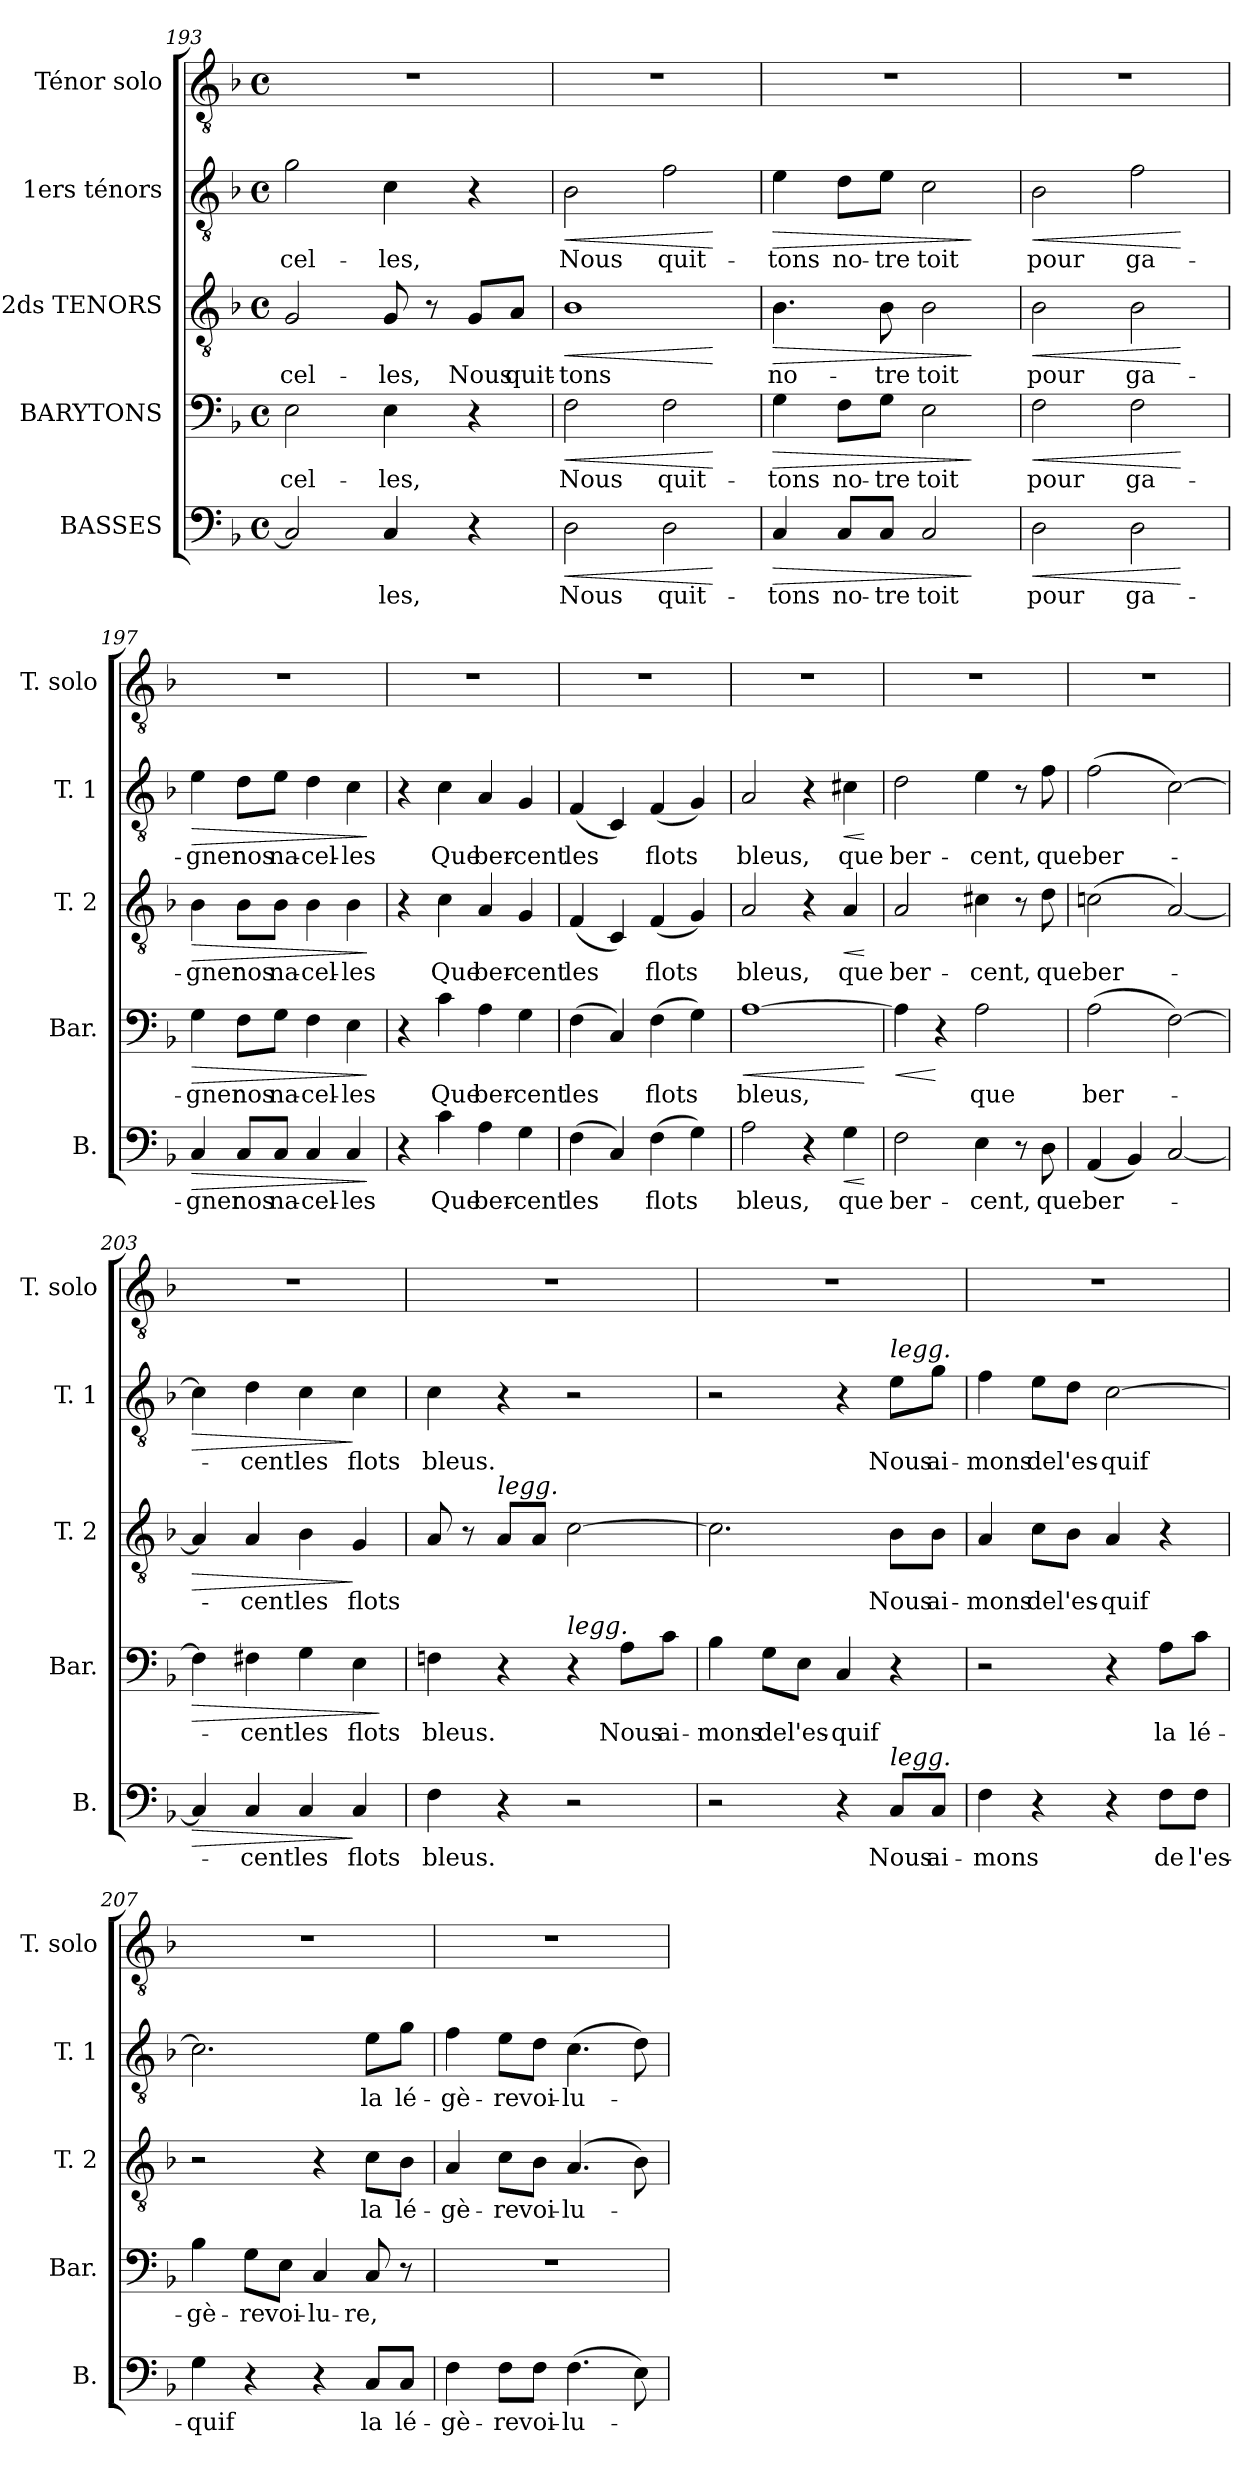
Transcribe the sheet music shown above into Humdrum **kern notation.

**kern	**text	**dynam	**kern	**text	**dynam	**kern	**text	**dynam	**kern	**text	**dynam	**kern
*part5	*part5	*part5	*part4	*part4	*part4	*part3	*part3	*part3	*part2	*part2	*part2	*part1
*staff5	*staff5	*staff5	*staff4	*staff4	*staff4	*staff3	*staff3	*staff3	*staff2	*staff2	*staff2	*staff1
*I"BASSES	*	*	*I"BARYTONS	*	*	*I"2ds TENORS	*	*	*I"1ers ténors	*	*	*I"Ténor solo
*I'B.	*	*	*I'Bar.	*	*	*I'T. 2	*	*	*I'T. 1	*	*	*I'T. solo
*clefF4	*	*	*clefF4	*	*	*clefGv2	*	*	*clefGv2	*	*	*clefGv2
*k[b-]	*	*	*k[b-]	*	*	*k[b-]	*	*	*k[b-]	*	*	*k[b-]
*F:	*	*	*F:	*	*	*F:	*	*	*F:	*	*	*F:
*M4/4	*	*	*M4/4	*	*	*M4/4	*	*	*M4/4	*	*	*M4/4
*met(c)	*	*	*met(c)	*	*	*met(c)	*	*	*met(c)	*	*	*met(c)
=193	=193	=193	=193	=193	=193	=193	=193	=193	=193	=193	=193	=193
!	!	!	!	!LO:LY:b	!	!	!LO:LY:b	!	!	!LO:LY:b	!	!
2C/]	.	.	2E\	-cel-	.	2G/	-cel-	.	2g\	-cel-	.	1r
!	!LO:LY:b	!	!	!LO:LY:b	!	!	!LO:LY:b	!	!	!LO:LY:b	!	!
4C/	-les,	.	4E\	-les,	.	8G/	-les,	.	4c\	-les,	.	.
.	.	.	.	.	.	8r	.	.	.	.	.	.
!	!	!	!	!	!	!	!LO:LY:b	!	!	!	!	!
4r	.	.	4r	.	.	8G/L	Nous	.	4r	.	.	.
!	!	!	!	!	!	!	!LO:LY:b	!	!	!	!	!
.	.	.	.	.	.	8A/J	quit-	.	.	.	.	.
=194	=194	=194	=194	=194	=194	=194	=194	=194	=194	=194	=194	=194
!	!LO:LY:b	!LO:HP:b	!	!LO:LY:b	!LO:HP:b	!	!LO:LY:b	!LO:HP:b	!	!LO:LY:b	!LO:HP:b	!
2D\	Nous	<	2F\	Nous	<	1B-	-tons	<	2B-\	Nous	<	1r
!	!LO:LY:b	!	!	!LO:LY:b	!	!	!	!	!	!LO:LY:b	!	!
2D\	quit-	.	2F\	quit-	.	.	.	.	2f\	quit-	.	.
.	.	[	.	.	[	.	.	[	.	.	[	.
=195	=195	=195	=195	=195	=195	=195	=195	=195	=195	=195	=195	=195
!	!LO:LY:b	!LO:HP:b	!	!LO:LY:b	!LO:HP:b	!	!LO:LY:b	!LO:HP:b	!	!LO:LY:b	!LO:HP:b	!
4C/	-tons	>	4G\	-tons	>	4.B-\	no-	>	4e\	-tons	>	1r
!	!LO:LY:b	!	!	!LO:LY:b	!	!	!	!	!	!LO:LY:b	!	!
8C/L	no-	.	8F\L	no-	.	.	.	.	8d\L	no-	.	.
!	!LO:LY:b	!	!	!LO:LY:b	!	!	!LO:LY:b	!	!	!LO:LY:b	!	!
8C/J	-tre	.	8G\J	-tre	.	8B-\	-tre	.	8e\J	-tre	.	.
!	!LO:LY:b	!	!	!LO:LY:b	!	!	!LO:LY:b	!	!	!LO:LY:b	!	!
2C/	toit	.	2E\	toit	.	2B-\	toit	.	2c\	toit	.	.
.	.	]	.	.	]	.	.	]	.	.	]	.
!!LO:LB:g=z
=196	=196	=196	=196	=196	=196	=196	=196	=196	=196	=196	=196	=196
!	!LO:LY:b	!LO:HP:b	!	!LO:LY:b	!LO:HP:b	!	!LO:LY:b	!LO:HP:b	!	!LO:LY:b	!LO:HP:b	!
2D\	pour	<	2F\	pour	<	2B-\	pour	<	2B-\	pour	<	1r
!	!LO:LY:b	!	!	!LO:LY:b	!	!	!LO:LY:b	!	!	!LO:LY:b	!	!
2D\	ga-	.	2F\	ga-	.	2B-\	ga-	.	2f\	ga-	.	.
.	.	[	.	.	[	.	.	[	.	.	[	.
=197	=197	=197	=197	=197	=197	=197	=197	=197	=197	=197	=197	=197
!	!LO:LY:b	!LO:HP:b	!	!LO:LY:b	!LO:HP:b	!	!LO:LY:b	!LO:HP:b	!	!LO:LY:b	!LO:HP:b	!
4C/	-gner	>	4G\	-gner	>	4B-\	-gner	>	4e\	-gner	>	1r
!	!LO:LY:b	!	!	!LO:LY:b	!	!	!LO:LY:b	!	!	!LO:LY:b	!	!
8C/L	nos	.	8F\L	nos	.	8B-\L	nos	.	8d\L	nos	.	.
!	!LO:LY:b	!	!	!LO:LY:b	!	!	!LO:LY:b	!	!	!LO:LY:b	!	!
8C/J	na-	.	8G\J	na-	.	8B-\J	na-	.	8e\J	na-	.	.
!	!LO:LY:b	!	!	!LO:LY:b	!	!	!LO:LY:b	!	!	!LO:LY:b	!	!
4C/	-cel-	.	4F\	-cel-	.	4B-\	-cel-	.	4d\	-cel-	.	.
!	!LO:LY:b	!	!	!LO:LY:b	!	!	!LO:LY:b	!	!	!LO:LY:b	!	!
4C/	-les	.	4E\	-les	.	4B-\	-les	.	4c\	-les	.	.
.	.	]	.	.	]	.	.	]	.	.	]	.
=198	=198	=198	=198	=198	=198	=198	=198	=198	=198	=198	=198	=198
4r	.	.	4r	.	.	4r	.	.	4r	.	.	1r
!	!LO:LY:b	!	!	!LO:LY:b	!	!	!LO:LY:b	!	!	!LO:LY:b	!	!
4c\	Que	.	4c\	Que	.	4c\	Que	.	4c\	Que	.	.
!	!LO:LY:b	!	!	!LO:LY:b	!	!	!LO:LY:b	!	!	!LO:LY:b	!	!
4A\	ber-	.	4A\	ber-	.	4A/	ber-	.	4A/	ber-	.	.
!	!LO:LY:b	!	!	!LO:LY:b	!	!	!LO:LY:b	!	!	!LO:LY:b	!	!
4G\	-cent	.	4G\	-cent	.	4G/	-cent	.	4G/	-cent	.	.
=199	=199	=199	=199	=199	=199	=199	=199	=199	=199	=199	=199	=199
!	!LO:LY:b	!	!	!LO:LY:b	!	!	!LO:LY:b	!	!	!LO:LY:b	!	!
(>4F\	les	.	(>4F\	les	.	(<4F/	les	.	(<4F/	les	.	1r
4C/)	.	.	4C/)	.	.	4C/)	.	.	4C/)	.	.	.
!	!LO:LY:b	!	!	!LO:LY:b	!	!	!LO:LY:b	!	!	!LO:LY:b	!	!
(>4F\	flots	.	(>4F\	flots	.	(<4F/	flots	.	(<4F/	flots	.	.
4G\)	.	.	4G\)	.	.	4G/)	.	.	4G/)	.	.	.
=200	=200	=200	=200	=200	=200	=200	=200	=200	=200	=200	=200	=200
!	!LO:LY:b	!	!	!LO:LY:b	!LO:HP:b	!	!LO:LY:b	!	!	!LO:LY:b	!	!
2A\	bleus,	.	[1A	bleus,	<	2A/	bleus,	.	2A/	bleus,	.	1r
4r	.	.	.	.	.	4r	.	.	4r	.	.	.
!	!LO:LY:b	!LO:HP:b	!	!	!	!	!LO:LY:b	!LO:HP:b	!	!LO:LY:b	!LO:HP:b	!
4G\	que	<	.	.	.	4A/	que	<	4c#X\	que	<	.
.	.	[	.	.	[	.	.	[	.	.	[	.
!!LO:LB:g=z
=201	=201	=201	=201	=201	=201	=201	=201	=201	=201	=201	=201	=201
!	!LO:LY:b	!	!	!	!LO:HP:b	!	!LO:LY:b	!	!	!LO:LY:b	!	!
2F\	ber-	.	4A\]	.	<	2A/	ber-	.	2d\	ber-	.	1r
.	.	.	4r	.	[	.	.	.	.	.	.	.
!	!LO:LY:b	!	!	!LO:LY:b	!	!	!LO:LY:b	!	!	!LO:LY:b	!	!
4E\	-cent,	.	2A\	que	.	4c#X\	-cent,	.	4e\	-cent,	.	.
8r	.	.	.	.	.	8r	.	.	8r	.	.	.
!	!LO:LY:b	!	!	!	!	!	!LO:LY:b	!	!	!LO:LY:b	!	!
8D\	que	.	.	.	.	8d\	que	.	8f\	que	.	.
=202	=202	=202	=202	=202	=202	=202	=202	=202	=202	=202	=202	=202
!	!LO:LY:b	!	!	!LO:LY:b	!	!	!LO:LY:b	!	!	!LO:LY:b	!	!
(<4AA/	ber-	.	(>2A\	ber-	.	(>2cn\	ber-	.	(>2f\	ber-	.	1r
4BB-/)	.	.	.	.	.	.	.	.	.	.	.	.
[2C/	.	.	[2F\)	.	.	[2A/)	.	.	[2c\)	.	.	.
=203	=203	=203	=203	=203	=203	=203	=203	=203	=203	=203	=203	=203
!	!	!LO:HP:b	!	!	!LO:HP:b	!	!	!LO:HP:b	!	!	!LO:HP:b	!
4C/]	.	>	4F\]	.	>	4A/]	.	>	4c\]	.	>	1r
!	!LO:LY:b	!	!	!LO:LY:b	!	!	!LO:LY:b	!	!	!LO:LY:b	!	!
4C/	-cent	.	4F#X\	-cent	.	4A/	-cent	.	4d\	-cent	.	.
!	!LO:LY:b	!	!	!LO:LY:b	!	!	!LO:LY:b	!	!	!LO:LY:b	!	!
4C/	les	.	4G\	les	.	4B-\	les	.	4c\	les	.	.
!	!LO:LY:b	!	!	!LO:LY:b	!	!	!LO:LY:b	!	!	!LO:LY:b	!	!
4C/	flots	]	4E\	flots	.	4G/	flots	]	4c\	flots	]	.
.	.	.	.	.	]	.	.	.	.	.	.	.
=204	=204	=204	=204	=204	=204	=204	=204	=204	=204	=204	=204	=204
!	!LO:LY:b	!	!	!LO:LY:b	!	!	!	!	!	!LO:LY:b	!	!
4F\	bleus.	.	4Fn\	bleus.	.	8A/	.	.	4c\	bleus.	.	1r
.	.	.	.	.	.	8r	.	.	.	.	.	.
!	!	!	!	!	!	!LO:TX:a:i:t=legg.	!	!	!	!	!	!
4r	.	.	4r	.	.	8A/L	.	.	4r	.	.	.
.	.	.	.	.	.	8A/J	.	.	.	.	.	.
!	!	!	!LO:TX:a:i:t=legg.	!	!	!	!	!	!	!	!	!
2r	.	.	4r	.	.	[2c\	.	.	2r	.	.	.
!	!	!	!	!LO:LY:b	!	!	!	!	!	!	!	!
.	.	.	8A\L	Nous	.	.	.	.	.	.	.	.
!	!	!	!	!LO:LY:b	!	!	!	!	!	!	!	!
.	.	.	8c\J	ai-	.	.	.	.	.	.	.	.
!!LO:PB:g=z
=205	=205	=205	=205	=205	=205	=205	=205	=205	=205	=205	=205	=205
!	!	!	!	!LO:LY:b	!	!	!	!	!	!	!	!
2r	.	.	4B-\	-mons	.	2.c\]	.	.	2r	.	.	1r
!	!	!	!	!LO:LY:b	!	!	!	!	!	!	!	!
.	.	.	8G\L	de	.	.	.	.	.	.	.	.
!	!	!	!	!LO:LY:b	!	!	!	!	!	!	!	!
.	.	.	8E\J	l'es-	.	.	.	.	.	.	.	.
!	!	!	!	!LO:LY:b	!	!	!	!	!	!	!	!
4r	.	.	4C/	-quif	.	.	.	.	4r	.	.	.
!	!	!	!	!	!	!	!	!	!LO:TX:a:i:t=legg.	!	!	!
!LO:TX:a:i:t=legg.	!	!	!	!	!	!	!	!	!	!	!	!
!	!LO:LY:b	!	!	!	!	!	!LO:LY:b	!	!	!LO:LY:b	!	!
8C/L	Nous	.	4r	.	.	8B-\L	Nous	.	8e\L	Nous	.	.
!	!LO:LY:b	!	!	!	!	!	!LO:LY:b	!	!	!LO:LY:b	!	!
8C/J	ai-	.	.	.	.	8B-\J	ai-	.	8g\J	ai-	.	.
=206	=206	=206	=206	=206	=206	=206	=206	=206	=206	=206	=206	=206
!	!LO:LY:b	!	!	!	!	!	!LO:LY:b	!	!	!LO:LY:b	!	!
4F\	-mons	.	2r	.	.	4A/	-mons	.	4f\	-mons	.	1r
!	!	!	!	!	!	!	!LO:LY:b	!	!	!LO:LY:b	!	!
4r	.	.	.	.	.	8c\L	de	.	8e\L	de	.	.
!	!	!	!	!	!	!	!LO:LY:b	!	!	!LO:LY:b	!	!
.	.	.	.	.	.	8B-\J	l'es-	.	8d\J	l'es-	.	.
!	!	!	!	!	!	!	!LO:LY:b	!	!	!LO:LY:b	!	!
4r	.	.	4r	.	.	4A/	-quif	.	[2c\	-quif	.	.
!	!LO:LY:b	!	!	!LO:LY:b	!	!	!	!	!	!	!	!
8F\L	de	.	8A\L	la	.	4r	.	.	.	.	.	.
!	!LO:LY:b	!	!	!LO:LY:b	!	!	!	!	!	!	!	!
8F\J	l'es-	.	8c\J	lé-	.	.	.	.	.	.	.	.
=207	=207	=207	=207	=207	=207	=207	=207	=207	=207	=207	=207	=207
!	!LO:LY:b	!	!	!LO:LY:b	!	!	!	!	!	!	!	!
4G\	-quif	.	4B-\	-gè-	.	2r	.	.	2.c\]	.	.	1r
!	!	!	!	!LO:LY:b	!	!	!	!	!	!	!	!
4r	.	.	8G\L	-re	.	.	.	.	.	.	.	.
!	!	!	!	!LO:LY:b	!	!	!	!	!	!	!	!
.	.	.	8E\J	voi-	.	.	.	.	.	.	.	.
!	!	!	!	!LO:LY:b	!	!	!	!	!	!	!	!
4r	.	.	4C/	-lu-	.	4r	.	.	.	.	.	.
!	!LO:LY:b	!	!	!LO:LY:b	!	!	!LO:LY:b	!	!	!LO:LY:b	!	!
8C/L	la	.	8C/	-re,	.	8c\L	la	.	8e\L	la	.	.
!	!LO:LY:b	!	!	!	!	!	!LO:LY:b	!	!	!LO:LY:b	!	!
8C/J	lé-	.	8r	.	.	8B-\J	lé-	.	8g\J	lé-	.	.
!!LO:LB:g=z
=208	=208	=208	=208	=208	=208	=208	=208	=208	=208	=208	=208	=208
!	!LO:LY:b	!	!	!	!	!	!LO:LY:b	!	!	!LO:LY:b	!	!
4F\	-gè-	.	1r	.	.	4A/	-gè-	.	4f\	-gè-	.	1r
!	!LO:LY:b	!	!	!	!	!	!LO:LY:b	!	!	!LO:LY:b	!	!
8F\L	-re	.	.	.	.	8c\L	-re	.	8e\L	-re	.	.
!	!LO:LY:b	!	!	!	!	!	!LO:LY:b	!	!	!LO:LY:b	!	!
8F\J	voi-	.	.	.	.	8B-\J	voi-	.	8d\J	voi-	.	.
!	!LO:LY:b	!	!	!	!	!	!LO:LY:b	!	!	!LO:LY:b	!	!
(>4.F\	-lu-	.	.	.	.	(<4.A/	-lu-	.	(>4.c\	-lu-	.	.
8E\)	.	.	.	.	.	8B-\)	.	.	8d\)	.	.	.
=	=	=	=	=	=	=	=	=	=	=	=	=
*-	*-	*-	*-	*-	*-	*-	*-	*-	*-	*-	*-	*-
